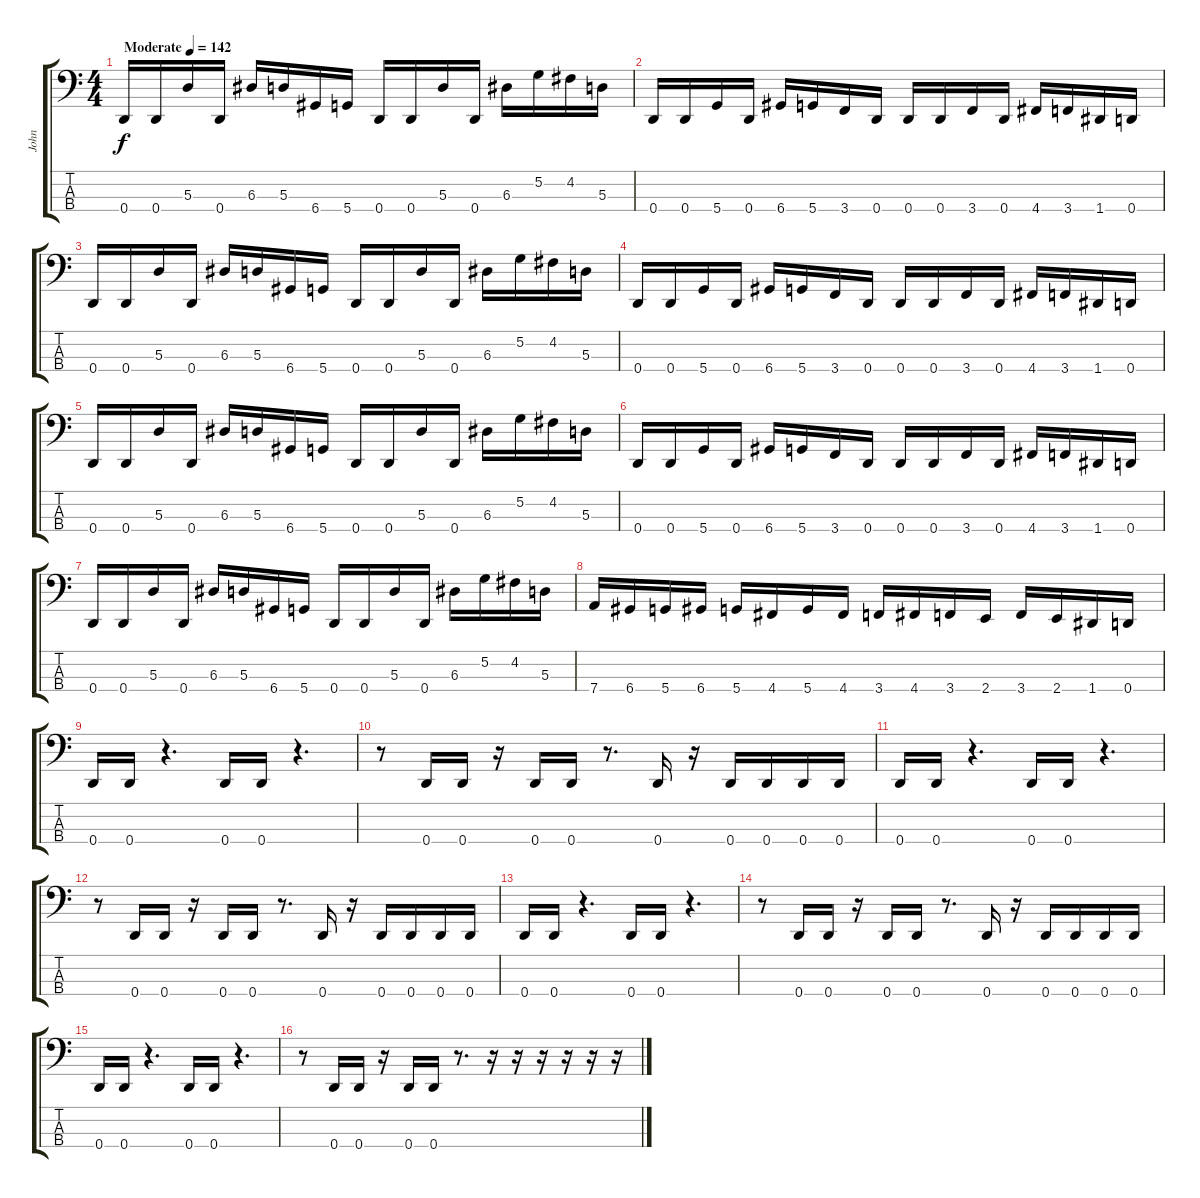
\track ("John" "John") {instrument electricbasspick}
\staff {score tabs}
\tuning (G2 D2 A1 D1) {hide}
\ts (4 4)
\tempo (142 "Moderate")
\clef f4
\ks c
0.4.16{dy f instrument electricbasspick} 0.4.16 5.3.16 0.4.16 6.3.16 5.3.16 6.4.16 5.4.16 0.4.16 0.4.16 5.3.16 0.4.16 6.3.16 5.2.16 4.2.16 5.3.16 |
0.4.16 0.4.16 5.4.16 0.4.16 6.4.16 5.4.16 3.4.16 0.4.16 0.4.16 0.4.16 3.4.16 0.4.16 4.4.16 3.4.16 1.4.16 0.4.16 |
0.4.16 0.4.16 5.3.16 0.4.16 6.3.16 5.3.16 6.4.16 5.4.16 0.4.16 0.4.16 5.3.16 0.4.16 6.3.16 5.2.16 4.2.16 5.3.16 |
0.4.16 0.4.16 5.4.16 0.4.16 6.4.16 5.4.16 3.4.16 0.4.16 0.4.16 0.4.16 3.4.16 0.4.16 4.4.16 3.4.16 1.4.16 0.4.16 |
0.4.16 0.4.16 5.3.16 0.4.16 6.3.16 5.3.16 6.4.16 5.4.16 0.4.16 0.4.16 5.3.16 0.4.16 6.3.16 5.2.16 4.2.16 5.3.16 |
0.4.16 0.4.16 5.4.16 0.4.16 6.4.16 5.4.16 3.4.16 0.4.16 0.4.16 0.4.16 3.4.16 0.4.16 4.4.16 3.4.16 1.4.16 0.4.16 |
0.4.16 0.4.16 5.3.16 0.4.16 6.3.16 5.3.16 6.4.16 5.4.16 0.4.16 0.4.16 5.3.16 0.4.16 6.3.16 5.2.16 4.2.16 5.3.16 |
7.4.16 6.4.16 5.4.16 6.4.16 5.4.16 4.4.16 5.4.16 4.4.16 3.4.16 4.4.16 3.4.16 2.4.16 3.4.16 2.4.16 1.4.16 0.4.16 |
0.4.16 0.4.16 r.4{d} 0.4.16 0.4.16 r.4{d} |
r.8 0.4.16 0.4.16 r.16 0.4.16 0.4.16 r.8{d} 0.4.16 r.16 0.4.16 0.4.16 0.4.16 0.4.16 |
0.4.16 0.4.16 r.4{d} 0.4.16 0.4.16 r.4{d} |
r.8 0.4.16 0.4.16 r.16 0.4.16 0.4.16 r.8{d} 0.4.16 r.16 0.4.16 0.4.16 0.4.16 0.4.16 |
0.4.16 0.4.16 r.4{d} 0.4.16 0.4.16 r.4{d} |
r.8 0.4.16 0.4.16 r.16 0.4.16 0.4.16 r.8{d} 0.4.16 r.16 0.4.16 0.4.16 0.4.16 0.4.16 |
0.4.16 0.4.16 r.4{d} 0.4.16 0.4.16 r.4{d} |
r.8 0.4.16 0.4.16 r.16 0.4.16 0.4.16 r.8{d} r.16 r.16 r.16 r.16 r.16 r.16
